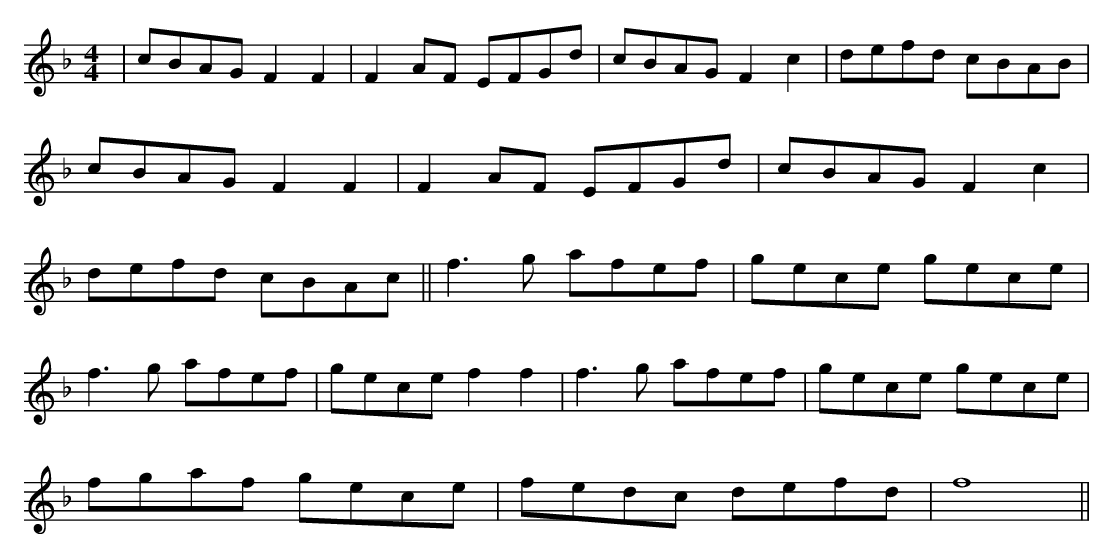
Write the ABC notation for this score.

X:1
M:4/4
K:F
|cBAG F2 F2|F2 AF EFGd|cBAG F2 c2|defd cBAB|
cBAG F2 F2|F2 AF EFGd|cBAG F2 c2|
defd cBAc||f3 g afef|gece gece|
f3g afef|gece f2 f2|f3 g afef|gece gece|
fgaf gece|fedc defd|f8||
